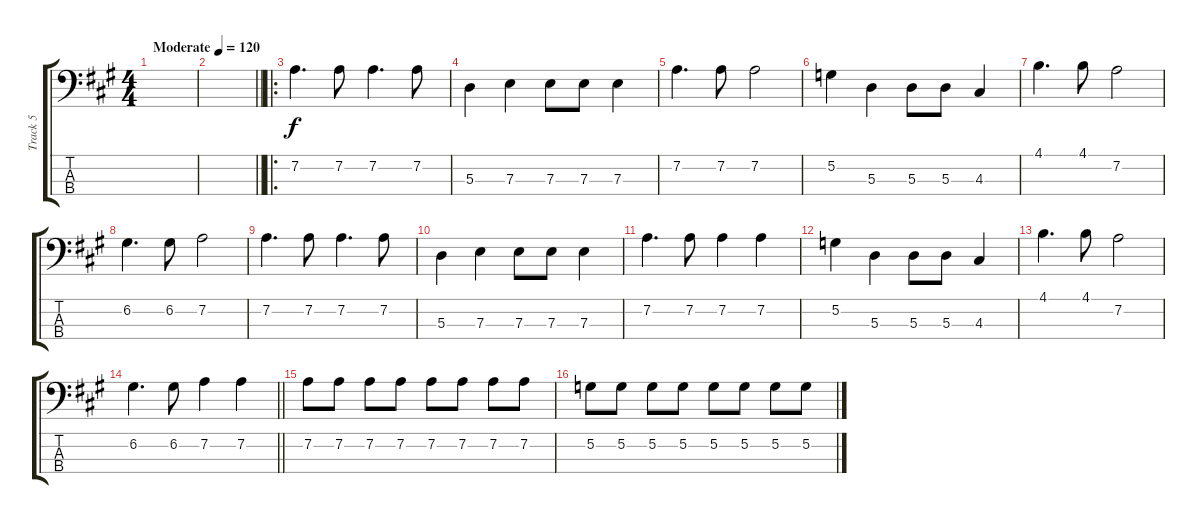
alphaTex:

\track ("Track 5" "Track 5") {instrument electricbassfinger}
\staff {score tabs}
\tuning (G2 D2 A1 E1) {hide}
\ts (4 4)
\tempo (120 "Moderate")
\clef f4
\ks a
|
\barLineRight lightlight
|
\ro
7.2.4{d} 7.2.8 7.2.4{d} 7.2.8 |
5.3.4 7.3.4 7.3.8 7.3.8 7.3.4 |
7.2.4{d} 7.2.8 7.2.2 |
5.2.4 5.3.4 5.3.8 5.3.8 4.3.4 |
4.1.4{d} 4.1.8 7.2.2 |
6.2.4{d} 6.2.8 7.2.2 |
7.2.4{d} 7.2.8 7.2.4{d} 7.2.8 |
5.3.4 7.3.4 7.3.8 7.3.8 7.3.4 |
7.2.4{d} 7.2.8 7.2.4 7.2.4 |
5.2.4 5.3.4 5.3.8 5.3.8 4.3.4 |
4.1.4{d} 4.1.8 7.2.2 |
\barLineRight lightlight
6.2.4{d} 6.2.8 7.2.4 7.2.4 |
7.2.8 7.2.8 7.2.8 7.2.8 7.2.8 7.2.8 7.2.8 7.2.8 |
5.2.8 5.2.8 5.2.8 5.2.8 5.2.8 5.2.8 5.2.8 5.2.8
